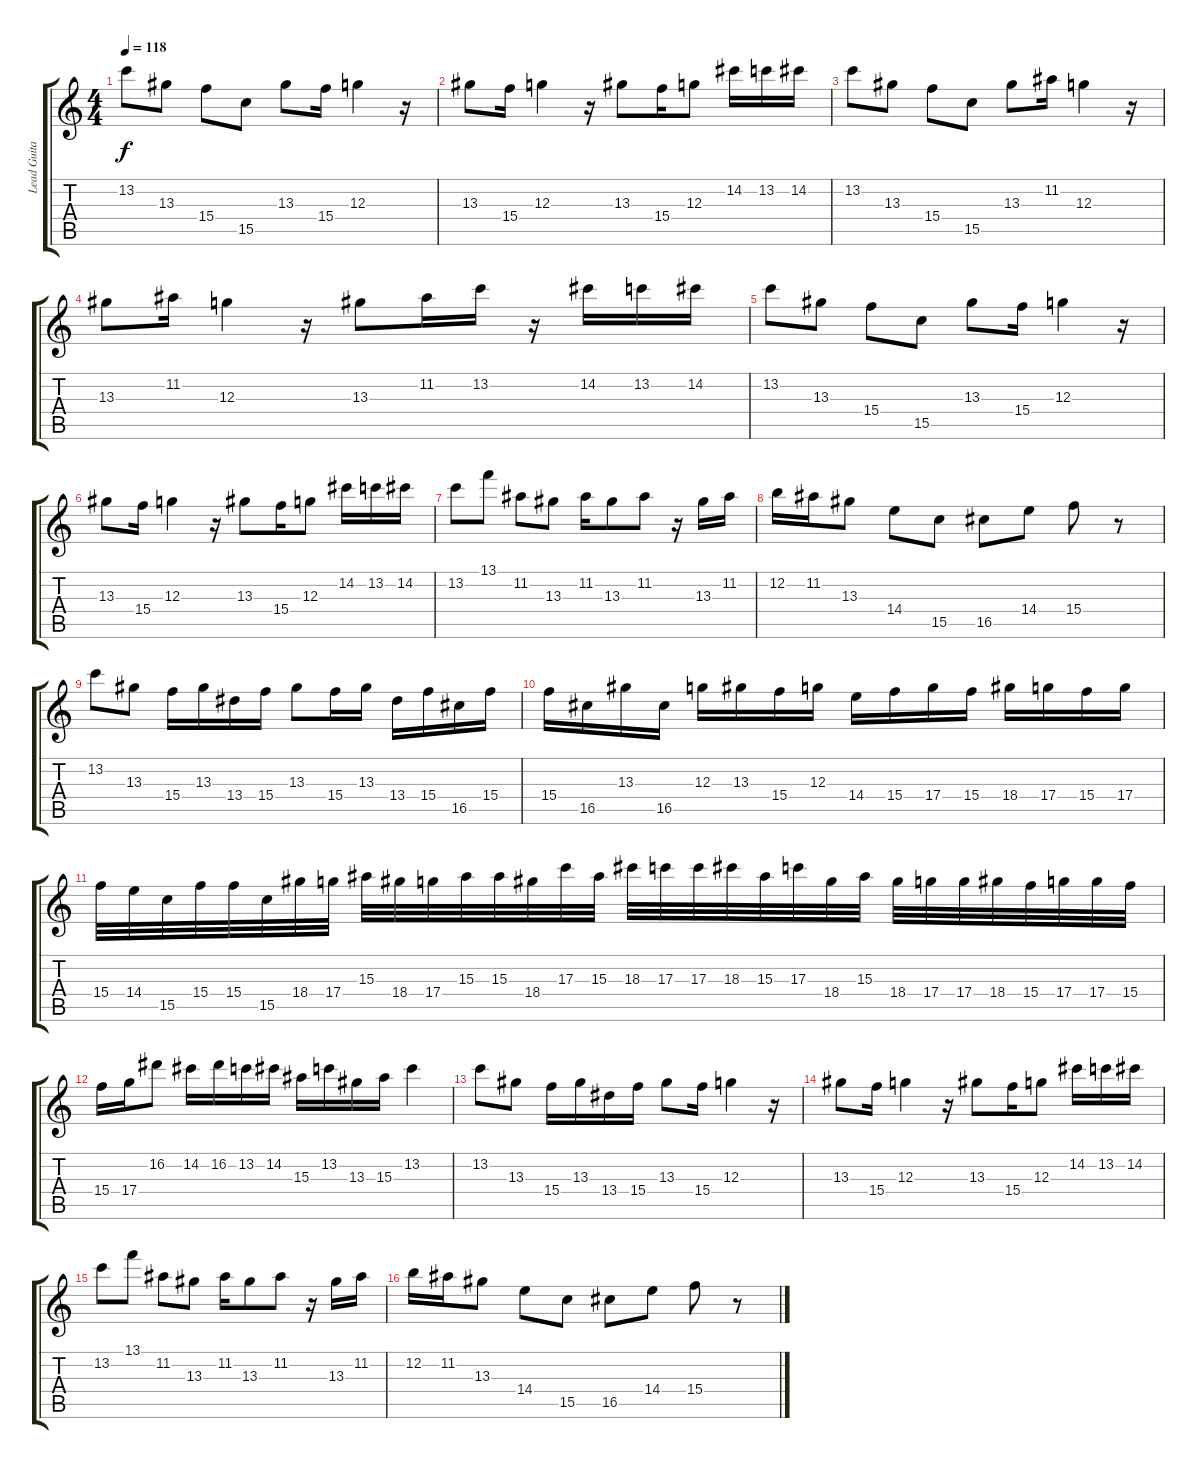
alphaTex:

\track ("Lead Guitar 1" "Lead Guita") {instrument distortionguitar}
\staff {score tabs}
\tuning (E4 B3 G3 D3 A2 E2) {hide}
\ts (4 4)
\tempo 118
\clef g2
\ks c
13.2.8{dy f} 13.3.8 15.4.8 15.5.8 13.3.8 15.4.16 12.3.4 r.16 |
13.3.8 15.4.16 12.3.4 r.16 13.3.8 15.4.16 12.3.8 14.2.16 13.2.16 14.2.16 |
13.2.8 13.3.8 15.4.8 15.5.8 13.3.8 11.2.16 12.3.4 r.16 |
13.3.8 11.2.16 12.3.4 r.16 13.3.8 11.2.16 13.2.16 r.16 14.2.16 13.2.16 14.2.16 |
13.2.8 13.3.8 15.4.8 15.5.8 13.3.8 15.4.16 12.3.4 r.16 |
13.3.8 15.4.16 12.3.4 r.16 13.3.8 15.4.16 12.3.8 14.2.16 13.2.16 14.2.16 |
13.2.8 13.1.8 11.2.8 13.3.8 11.2.16 13.3.8 11.2.8 r.16 13.3.16 11.2.16 |
12.2.16 11.2.16 13.3.8 14.4.8 15.5.8 16.5.8 14.4.8 15.4.8 r.8 |
13.2.8 13.3.8 15.4.16 13.3.16 13.4.16 15.4.16 13.3.8 15.4.16 13.3.16 13.4.16 15.4.16 16.5.16 15.4.16 |
15.4.16 16.5.16 13.3.16 16.5.16 12.3.16 13.3.16 15.4.16 12.3.16 14.4.16 15.4.16 17.4.16 15.4.16 18.4.16 17.4.16 15.4.16 17.4.16 |
15.4.32 14.4.32 15.5.32 15.4.32 15.4.32 15.5.32 18.4.32 17.4.32 15.3.32 18.4.32 17.4.32 15.3.32 15.3.32 18.4.32 17.3.32 15.3.32 18.3.32 17.3.32 17.3.32 18.3.32 15.3.32 17.3.32 18.4.32 15.3.32 18.4.32 17.4.32 17.4.32 18.4.32 15.4.32 17.4.32 17.4.32 15.4.32 |
15.4.16 17.4.16 16.2.8 14.2.16 16.2.16 13.2.16 14.2.16 15.3.16 13.2.16 13.3.16 15.3.16 13.2.4 |
13.2.8 13.3.8 15.4.16 13.3.16 13.4.16 15.4.16 13.3.8 15.4.16 12.3.4 r.16 |
13.3.8 15.4.16 12.3.4 r.16 13.3.8 15.4.16 12.3.8 14.2.16 13.2.16 14.2.16 |
13.2.8 13.1.8 11.2.8 13.3.8 11.2.16 13.3.8 11.2.8 r.16 13.3.16 11.2.16 |
12.2.16 11.2.16 13.3.8 14.4.8 15.5.8 16.5.8 14.4.8 15.4.8 r.8
